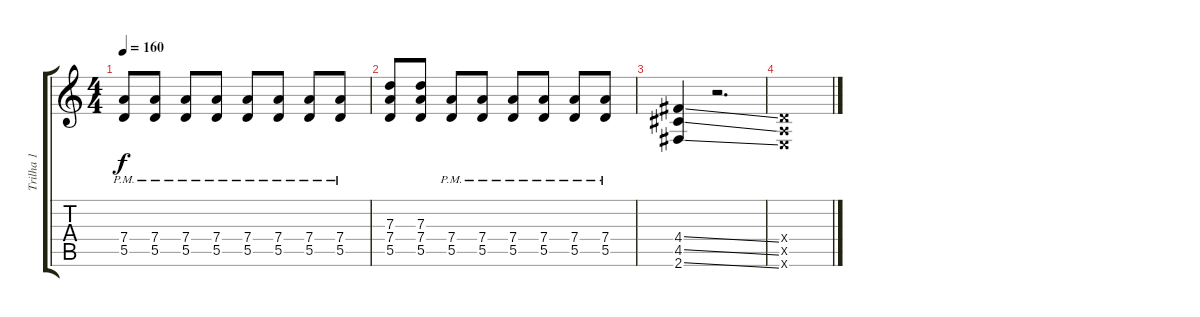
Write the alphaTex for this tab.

\track ("Trilha 1" "Trilha 1") {instrument distortionguitar}
\staff {score tabs}
\tuning (E4 B3 G3 D3 A2 E2) {hide}
\ts (4 4)
\tempo 160
\clef g2
\ks c
(7.4{pm} 5.5{pm}).8{dy f} (7.4{pm} 5.5{pm}).8 (7.4{pm} 5.5{pm}).8 (7.4{pm} 5.5{pm}).8 (7.4{pm} 5.5{pm}).8 (7.4{pm} 5.5{pm}).8 (7.4{pm} 5.5{pm}).8 (7.4{pm} 5.5{pm}).8 |
(7.3 7.4 5.5).8 (7.3 7.4 5.5).8 (7.4{pm} 5.5{pm}).8 (7.4{pm} 5.5{pm}).8 (7.4{pm} 5.5{pm}).8 (7.4{pm} 5.5{pm}).8 (7.4{pm} 5.5{pm}).8 (7.4{pm} 5.5{pm}).8 |
(4.4{ss} 4.5{ss} 2.6{ss}).4 r.2{d} |
(0.4{x} 0.5{x} 0.6{x}).1{volume 0}
